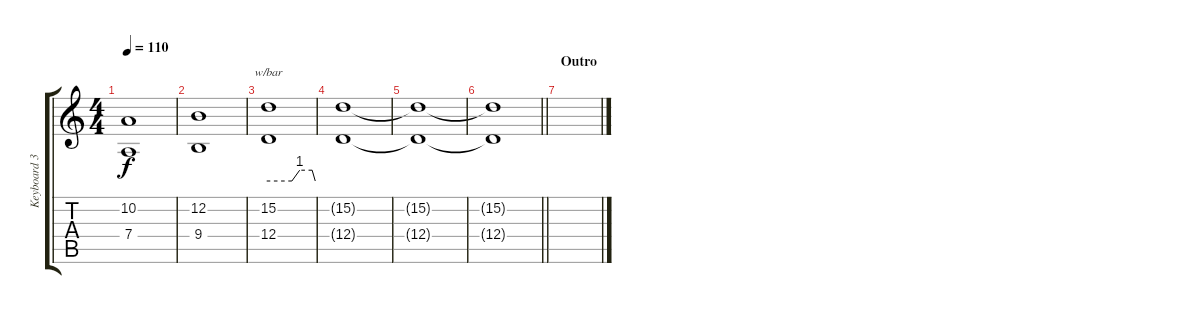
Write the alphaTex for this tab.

\track ("Keyboard 3" "Keyboard 3") {instrument lead2sawtooth}
\staff {score tabs}
\tuning (E4 B3 G3 D3 A2 D2) {hide}
\ts (4 4)
\tempo 110
\clef g2
\ks c
(10.2{t} 7.4{t}).1{dy f} |
(12.2 9.4).1 |
(15.2 12.4).1{tbe (custom default 0 0 30 0 40 4 56 4 60 0)} |
(15.2{t} 12.4{t}).1 |
(15.2{t} 12.4{t}).1 |
\barLineRight lightlight
(15.2{t} 12.4{t}).1 |
\section ("" "Outro")
